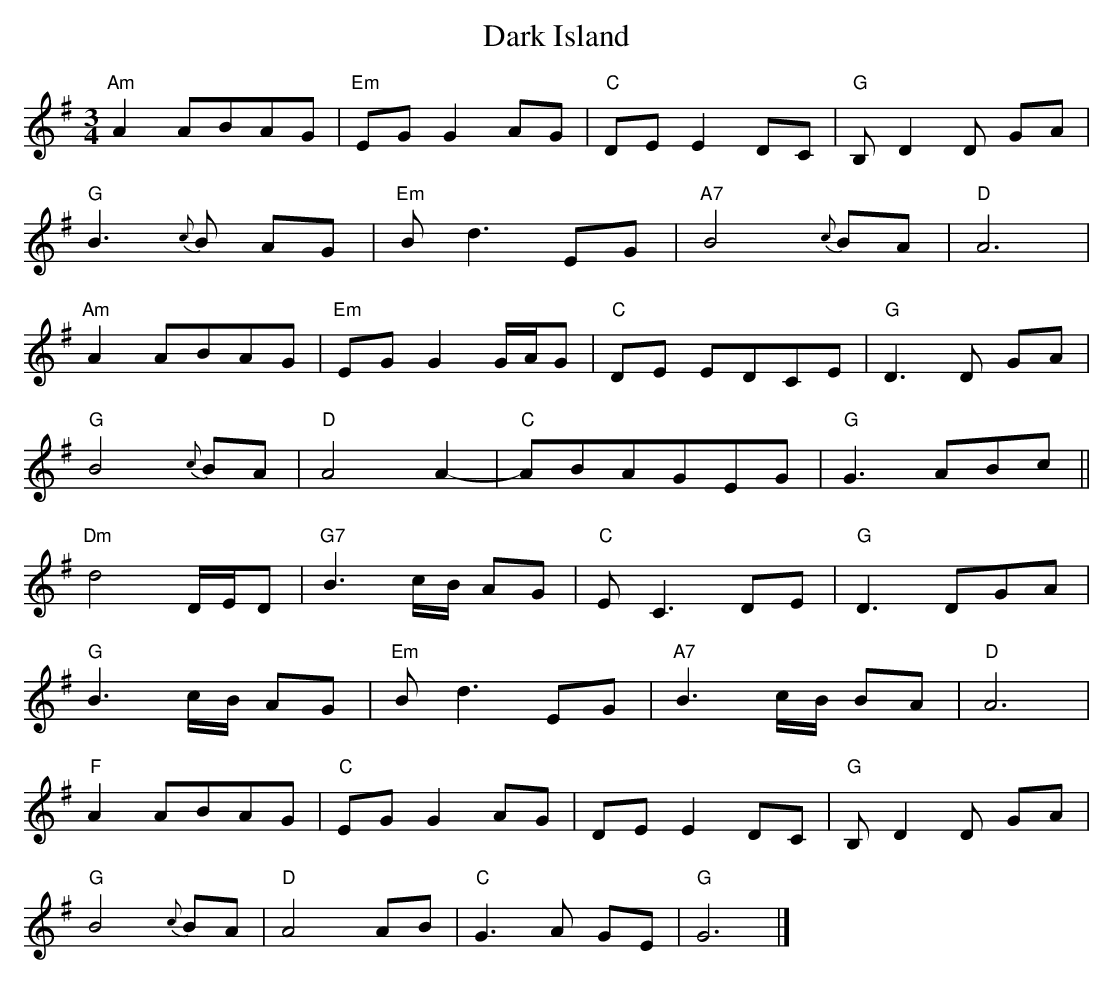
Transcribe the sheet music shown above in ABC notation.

X:1
T:Dark Island
M:3/4
L:1/8
K:G
"Am"A2ABAG|"Em"EGG2AG|"C"DEE2DC|"G"B,D2D GA|
"G"B3{c}B AG|"Em"Bd3EG|"A7"B4{c}BA|"D"A6|
"Am"A2ABAG|"Em"EGG2G/A/G|"C"DE EDCE|"G"D3D GA|
"G"B4{c}BA|"D"A4A2-|"C"ABAGEG|"G"G3ABc||
"Dm"d4D/E/D|"G7"B3c/B/ AG|"C"EC3DE|"G"D3DGA|
"G"B3c/B/ AG|"Em"Bd3EG|"A7"B3c/B/ BA|"D"A6|
"F"A2ABAG|"C"EGG2AG|DEE2DC|"G"B,D2D GA|
"G"B4{c}BA|"D"A4AB|"C"G3A GE|"G"G6|]
